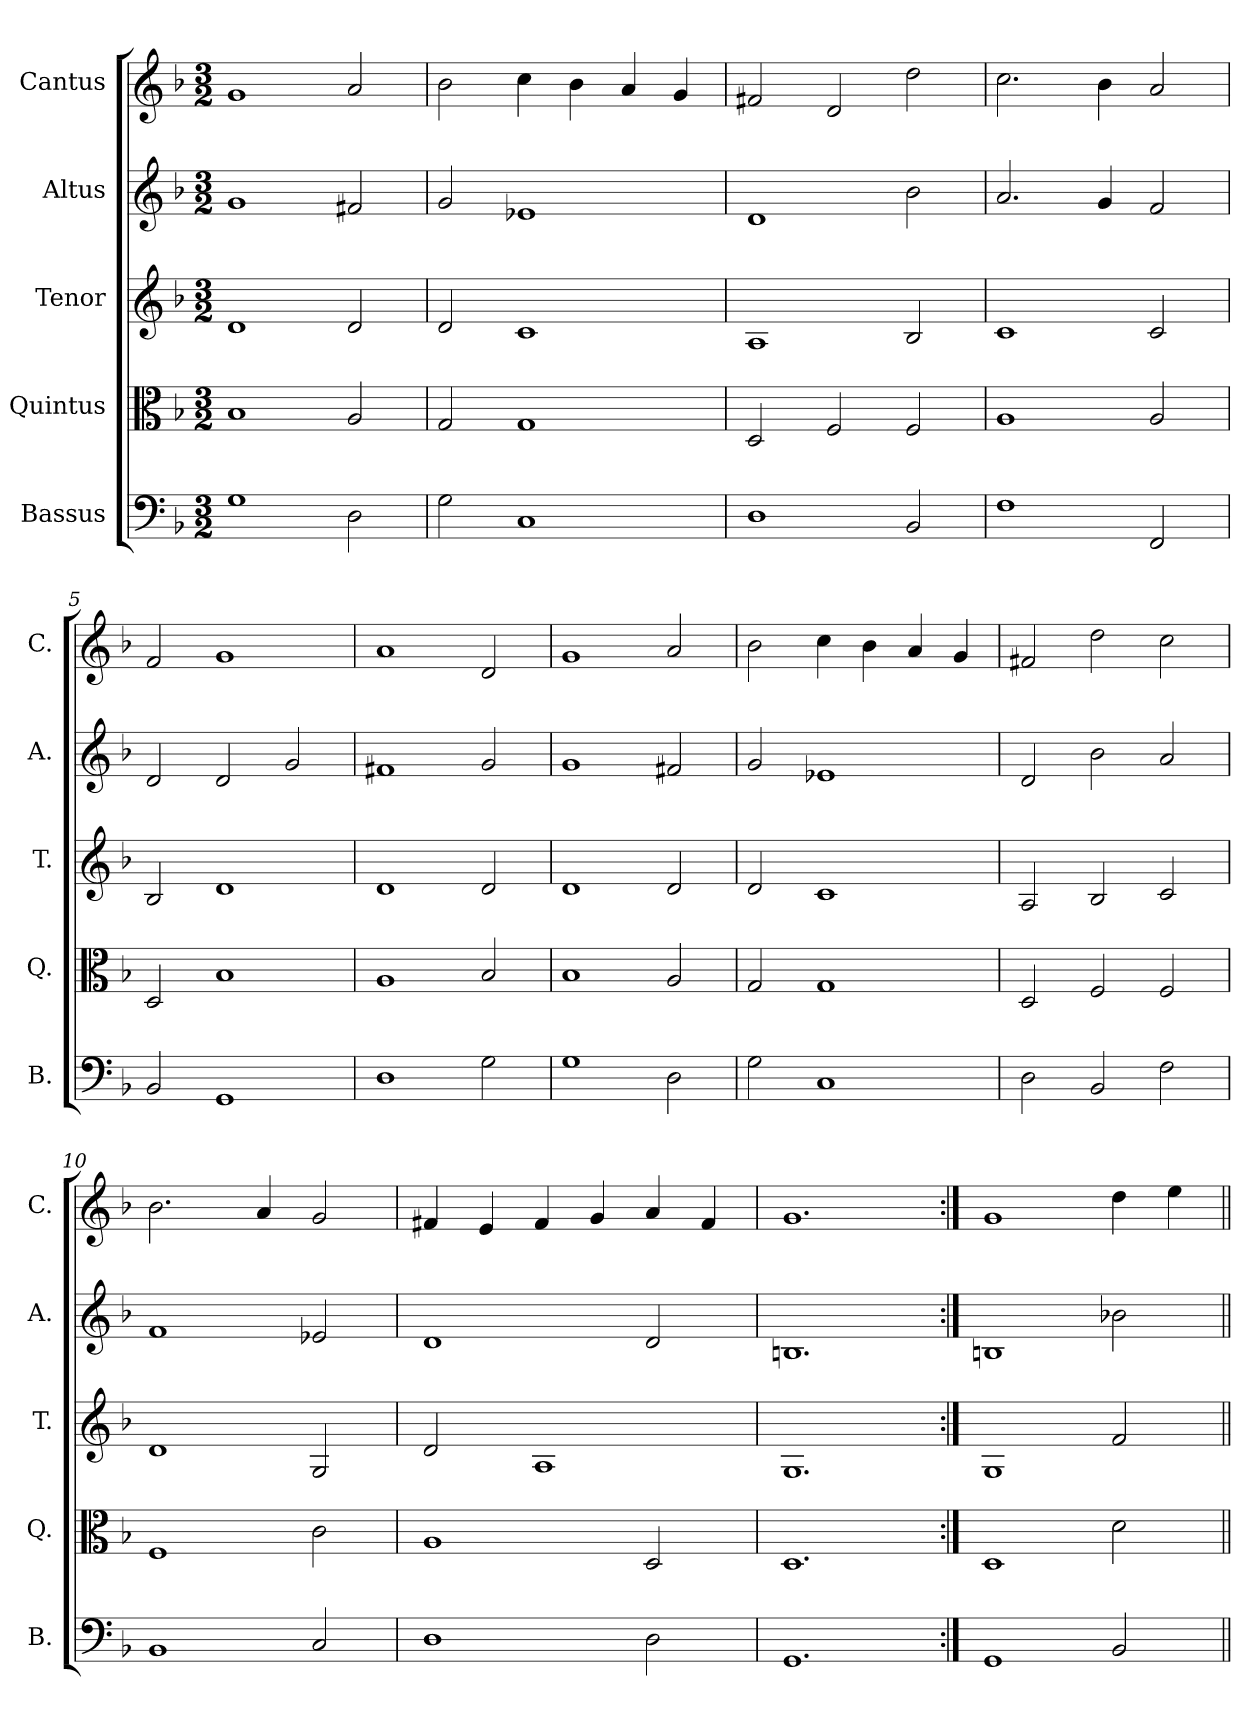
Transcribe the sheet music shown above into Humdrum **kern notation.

**kern	**kern	**kern	**kern	**kern
*part5	*part4	*part3	*part2	*part1
*staff5	*staff4	*staff3	*staff2	*staff1
*I"Bassus	*I"Quintus	*I"Tenor	*I"Altus	*I"Cantus
*I'B.	*I'Q.	*I'T.	*I'A.	*I'C.
*clefF4	*clefC3	*clefG2	*clefG2	*clefG2
*k[b-]	*k[b-]	*k[b-]	*k[b-]	*k[b-]
*F:	*F:	*F:	*F:	*F:
*M3/2	*M3/2	*M3/2	*M3/2	*M3/2
=1	=1	=1	=1	=1
1G\	1B-/	1d/	1g/	1g/
2D\	2A/	2d/	2f#X/	2a/
=2	=2	=2	=2	=2
2G\	2G/	2d/	2g/	2b-\
1C/	1G/	1c/	1e-X/	4cc\
.	.	.	.	4b-\
.	.	.	.	4a/
.	.	.	.	4g/
=3	=3	=3	=3	=3
1D\	2D/	1A/	1d/	2f#X/
.	2F/	.	.	2d/
2BB-/	2F/	2B-/	2b-\	2dd\
=4	=4	=4	=4	=4
1F\	1A/	1c/	2.a/	2.cc\
.	.	.	4g/	4b-\
2FF/	2A/	2c/	2f/	2a/
!!LO:LB:g=z
=5	=5	=5	=5	=5
2BB-/	2D/	2B-/	2d/	2f/
1GG/	1B-/	1d/	2d/	1g/
.	.	.	2g/	.
=6	=6	=6	=6	=6
1D\	1A/	1d/	1f#X/	1a/
2G\	2B-/	2d/	2g/	2d/
=7	=7	=7	=7	=7
1G\	1B-/	1d/	1g/	1g/
2D\	2A/	2d/	2f#X/	2a/
=8	=8	=8	=8	=8
2G\	2G/	2d/	2g/	2b-\
1C/	1G/	1c/	1e-X/	4cc\
.	.	.	.	4b-\
.	.	.	.	4a/
.	.	.	.	4g/
=9	=9	=9	=9	=9
2D\	2D/	2A/	2d/	2f#X/
2BB-/	2F/	2B-/	2b-\	2dd\
2F\	2F/	2c/	2a/	2cc\
!!LO:PB:g=z
=10	=10	=10	=10	=10
1BB-/	1F/	1d/	1f/	2.b-\
.	.	.	.	4a/
2C/	2c\	2G/	2e-X/	2g/
=11	=11	=11	=11	=11
1D\	1A/	2d/	1d/	4f#X/
.	.	.	.	4e/
.	.	1A/	.	4f#/
.	.	.	.	4g/
2D\	2D/	.	2d/	4a/
.	.	.	.	4f#/
=12	=12	=12	=12	=12
1.GG/	1.D/	1.G/	1.Bn/	1.g/
=13:|!	=13:|!	=13:|!	=13:|!	=13:|!
1GG/	1D/	1G/	1Bn/	1g/
2BB-/	2d\	2f/	2b-X\	4dd\
.	.	.	.	4ee\
=||	=||	=||	=||	=||
*-	*-	*-	*-	*-
